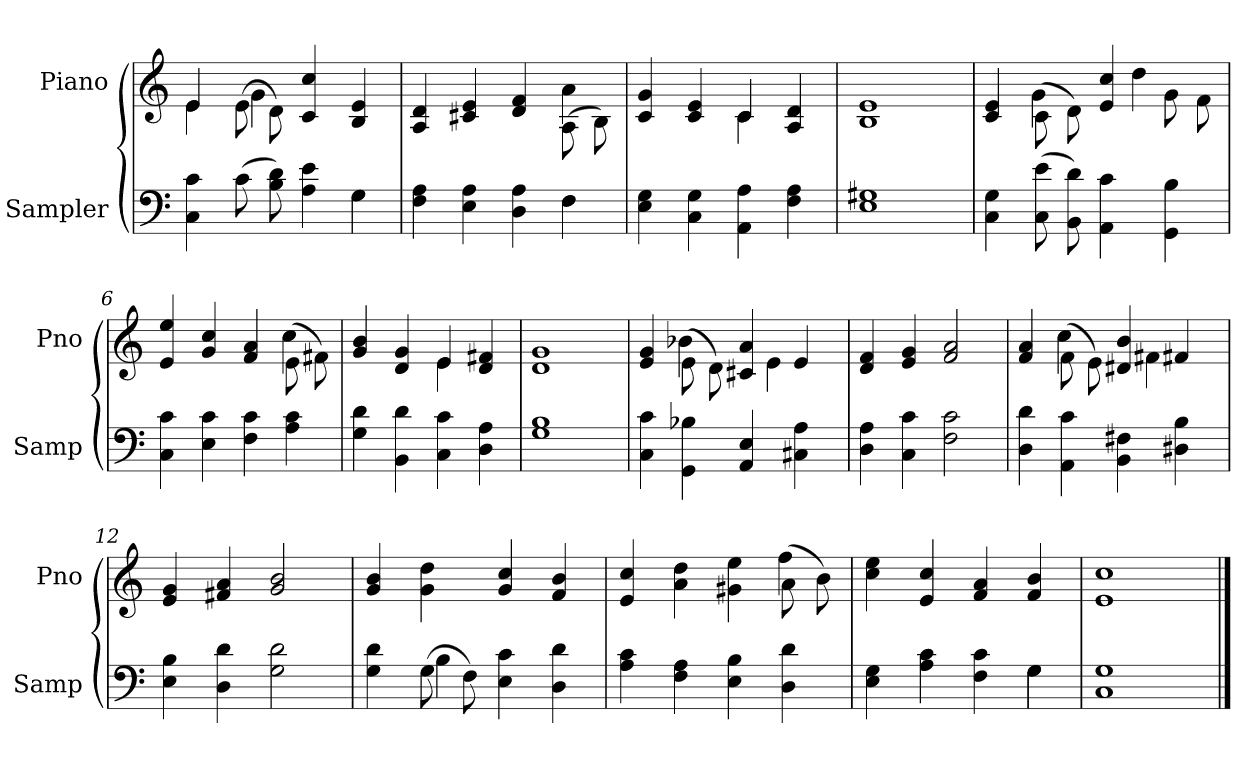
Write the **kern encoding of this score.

**kern	**kern
*part2	*part1
*staff2	*staff1
*I"Sampler	*I"Piano
*I'Samp	*I'Pno
*clefF4	*clefG2
=1	=1
*^	*^
4C 4c	2.ryy	4e/	4e
(8c\	.	(8e\	4g
8B\ 8d\)	.	8d\)	.
4A 4e	.	4c 4cc	2ryy
4G\	4G	4B 4e	.
=2	=2	=2	=2
4F 4A	2.ryy	4A 4d	2.ryy
4E 4A	.	4c#X 4e	.
4D 4A	.	4d 4f	.
4F\	4F	(8A\	4a
.	.	8B\)	.
*v	*v	*	*
=3	=3	=3
4E 4G	4c 4g	2ryy
4C 4G	4c 4e	.
4AA 4A	4c/	4c
4F 4A	4A 4d	4ryy
*	*v	*v
=4	=4
1E 1G#X	1B 1e
=5	=5
*	*^
4C 4G	4c 4e	4ryy
(8C\ 8e\	(8c\	4g
8BB\ 8d\)	8d\)	.
4AA 4c	4e 4cc	8ryy
.	.	4dd
4GG 4B	8g\	.
.	8f\	8ryy
=6	=6	=6
4C 4c	4e 4ee	2.ryy
4E 4c	4g 4cc	.
4F 4c	4f 4a	.
4A 4c	(8e\	4cc
.	8f#X\)	.
=7	=7	=7
4G 4d	4g 4b	2ryy
4BB 4d	4d 4g	.
4C 4c	4e/	4e
4D 4A	4d 4f#X	4ryy
*	*v	*v
=8	=8
1G 1B	1d 1g
=9	=9
*	*^
4C 4c	4e 4g	4ryy
4GG 4B-X	(8e\	4b-X
.	8d\)	.
4AA 4E	4c#X 4a	8ryy
.	.	4e
4C#X 4A	4e/	.
.	.	8ryy
*	*v	*v
=10	=10
4D 4A	4d 4f
4C 4c	4e 4g
2F 2c	2f 2a
=11	=11
*	*^
4D 4d	4f 4a	4ryy
4AA 4c	(8f\	4cc
.	8e\)	.
4BB 4F#X	4d#X 4b	8ryy
.	.	4f#X
4D#X 4B	4f#X/	.
.	.	8ryy
*	*v	*v
=12	=12
4E 4B	4e 4g
4D 4d	4f#X 4a
2G 2d	2g 2b
=13	=13
*^	*
4G 4d	4ryy	4g 4b
(8G\	4B	4g 4dd
8F\)	.	.
4E 4c	2ryy	4g 4cc
4D 4d	.	4f 4b
*v	*v	*
=14	=14
*	*^
4A 4c	4e 4cc	2.ryy
4F 4A	4a 4dd	.
4E 4B	4g#X 4ee	.
4D 4d	(8a\	4ff
.	8b\)	.
*	*v	*v
=15	=15
*^	*
4E 4G	2.ryy	4cc 4ee
4A 4c	.	4e 4cc
4F 4c	.	4f 4a
4G\	4G	4f 4b
*v	*v	*
=16	=16
1C 1G	1e 1cc
==	==
*-	*-
